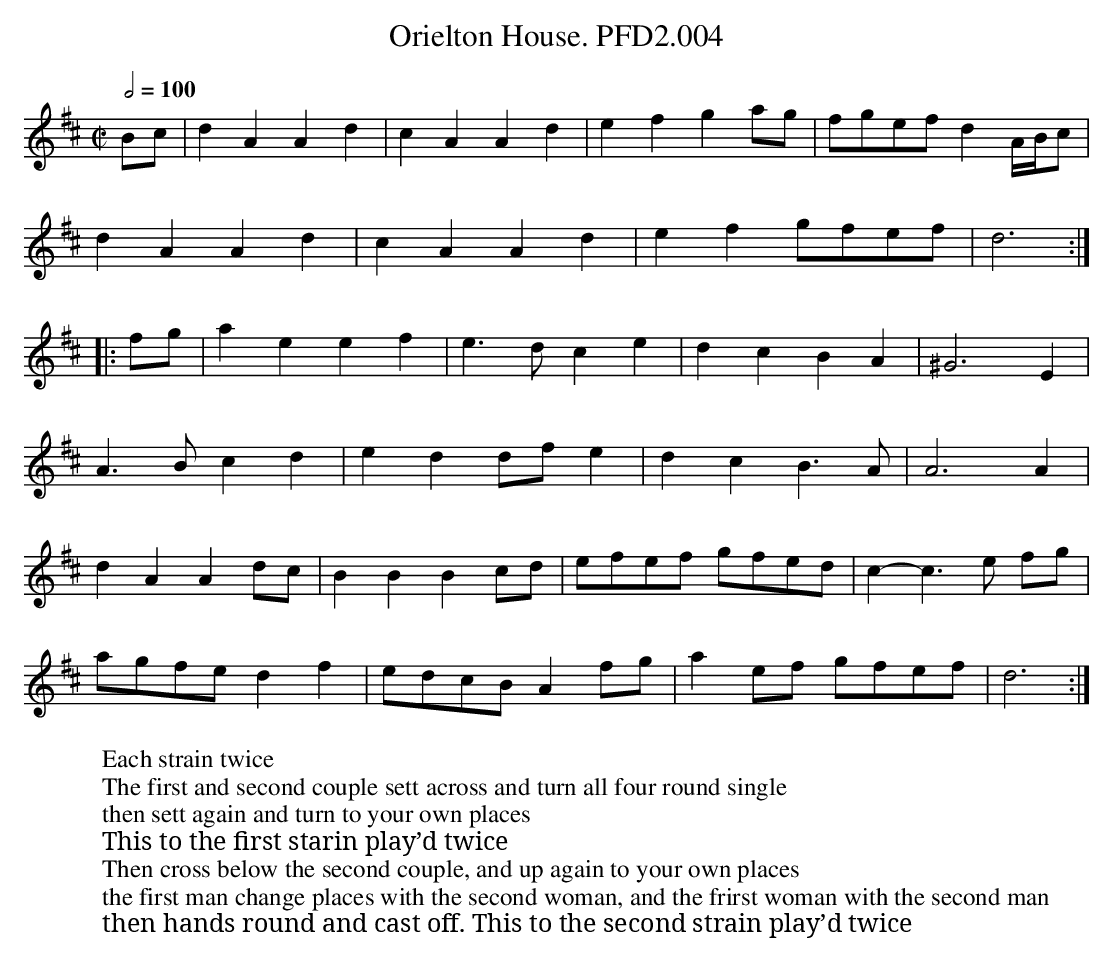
X:1
T:Orielton House. PFD2.004
M:C|
L:1/8
Q:1/2=100
W:Each strain twice
W:The first and second couple sett across and turn all four round single
W:then sett again and turn to your own places
W:This to the first starin play’d twice
W:Then cross below the second couple, and up again to your own places
W: the first man change places with the second woman, and the frirst woman with the second man
W:then hands round and cast off. This to the second strain play’d twice
K:D
Bc|d2A2 A2d2|c2A2 A2d2|e2f2 g2ag|fgef d2A/B/c|
d2A2 A2d2|c2A2 A2d2|e2f2gfef|d6:|
|:fg|a2e2 e2f2|e3d c2e2|d2c2 B2A2|^G6E2|
A3B c2d2|e2d2 dfe2|d2c2 B3A|A6A2|
d2A2 A2dc|B2B2 B2cd|efef gfed|c2-c3e fg|
agfe d2f2|edcB A2fg|a2ef gfef|d6:|
